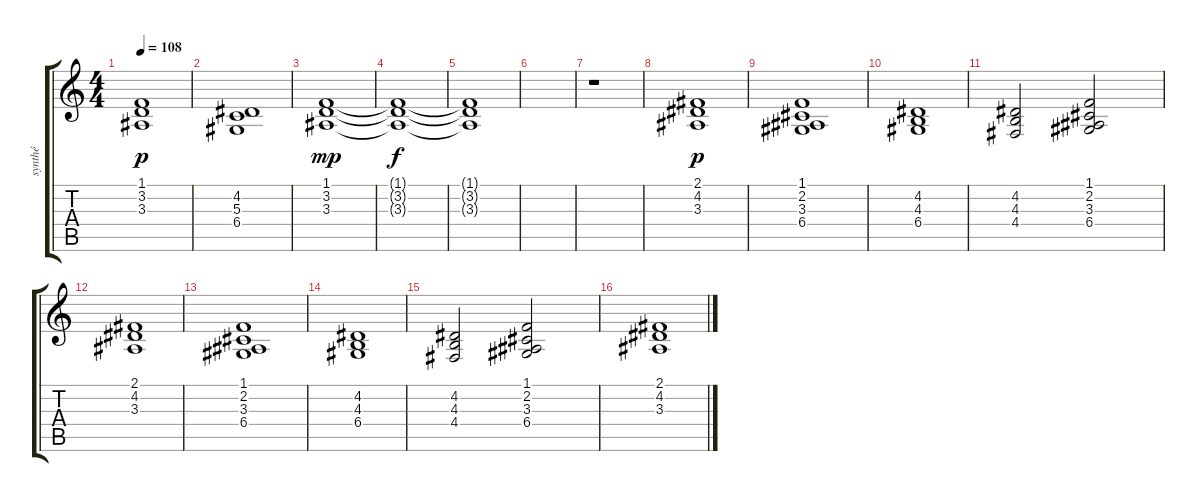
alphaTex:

\track ("synthé" "synthé") {instrument synthstrings1}
\staff {score tabs}
\tuning (E4 B3 G3 D3 A2 E2) {hide}
\ts (4 4)
\tempo 108
\clef g2
\ks c
(1.1 3.2 3.3).1{dy p} |
(4.2 5.3 6.4).1 |
(1.1 3.2 3.3).1{dy mp} |
(1.1{t} 3.2{t} 3.3{t}).1{dy f} |
(1.1{t} 3.2{t} 3.3{t}).1 |
|
r.1 |
(2.1 4.2 3.3).1{dy p} |
(1.1 2.2 3.3 6.4).1 |
(4.2 4.3 6.4).1 |
(4.2 4.3 4.4).2 (1.1 2.2 3.3 6.4).2 |
(2.1 4.2 3.3).1 |
(1.1 2.2 3.3 6.4).1 |
(4.2 4.3 6.4).1 |
(4.2 4.3 4.4).2 (1.1 2.2 3.3 6.4).2 |
(2.1 4.2 3.3).1
